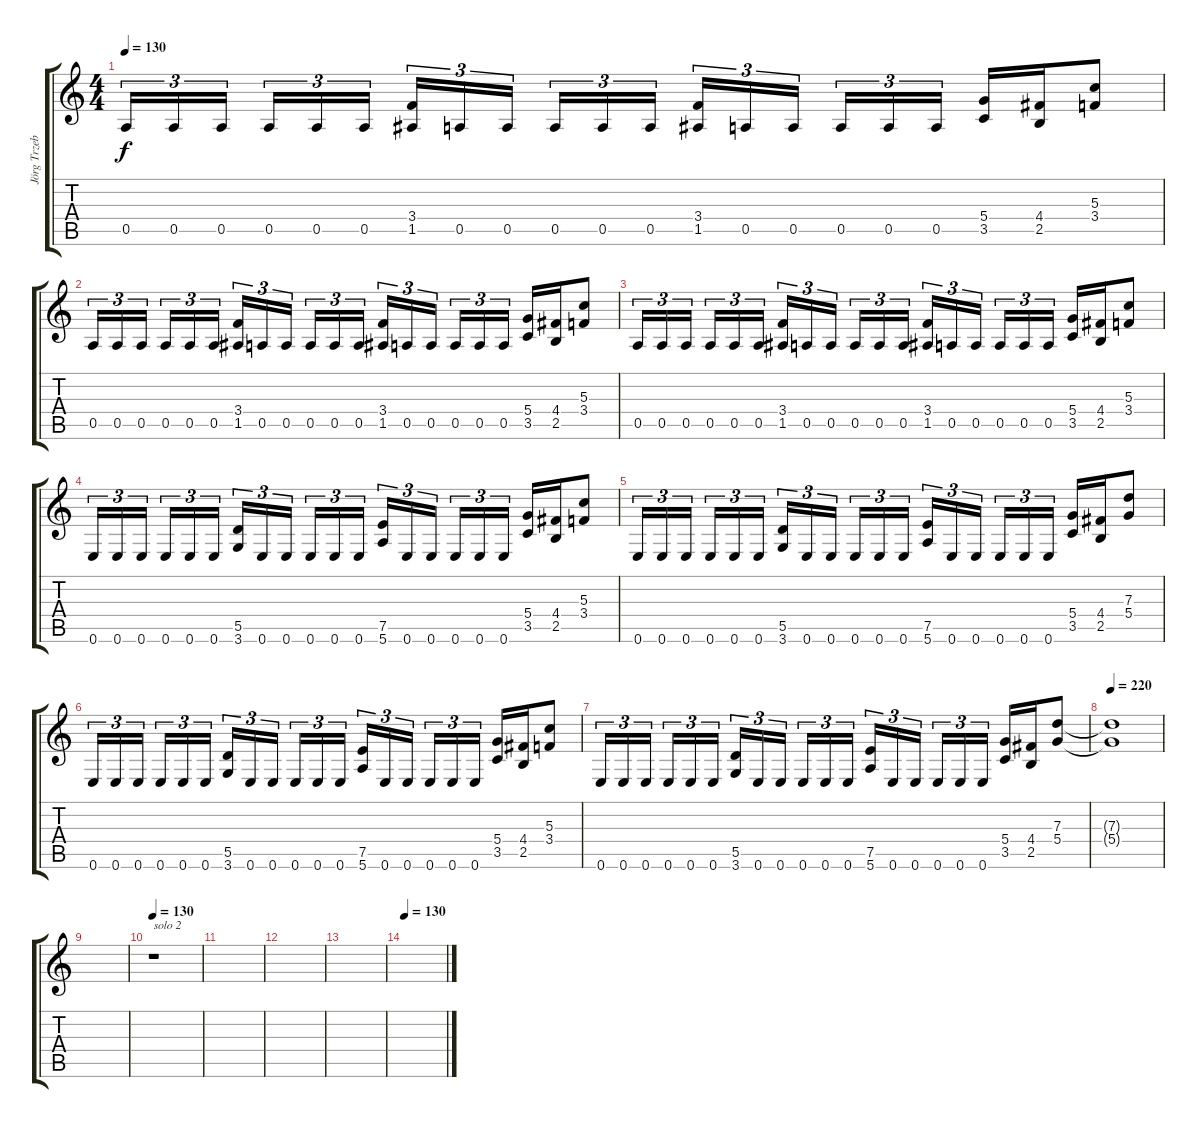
\track ("Jörg Trzebiatowski " "Jörg Trzeb") {instrument distortionguitar}
\staff {score tabs}
\tuning (E4 B3 G3 D3 A2 E2) {hide}
\ts (4 4)
\tempo 130
\clef g2
\ks c
0.5.16{tu (3 2) dy f} 0.5.16{tu (3 2)} 0.5.16{tu (3 2)} 0.5.16{tu (3 2)} 0.5.16{tu (3 2)} 0.5.16{tu (3 2)} (3.4 1.5).16{tu (3 2)} 0.5.16{tu (3 2)} 0.5.16{tu (3 2)} 0.5.16{tu (3 2)} 0.5.16{tu (3 2)} 0.5.16{tu (3 2)} (3.4 1.5).16{tu (3 2)} 0.5.16{tu (3 2)} 0.5.16{tu (3 2)} 0.5.16{tu (3 2)} 0.5.16{tu (3 2)} 0.5.16{tu (3 2)} (5.4 3.5).16 (4.4 2.5).16 (5.3 3.4).8 |
0.5.16{tu (3 2)} 0.5.16{tu (3 2)} 0.5.16{tu (3 2)} 0.5.16{tu (3 2)} 0.5.16{tu (3 2)} 0.5.16{tu (3 2)} (3.4 1.5).16{tu (3 2)} 0.5.16{tu (3 2)} 0.5.16{tu (3 2)} 0.5.16{tu (3 2)} 0.5.16{tu (3 2)} 0.5.16{tu (3 2)} (3.4 1.5).16{tu (3 2)} 0.5.16{tu (3 2)} 0.5.16{tu (3 2)} 0.5.16{tu (3 2)} 0.5.16{tu (3 2)} 0.5.16{tu (3 2)} (5.4 3.5).16 (4.4 2.5).16 (5.3 3.4).8 |
0.5.16{tu (3 2)} 0.5.16{tu (3 2)} 0.5.16{tu (3 2)} 0.5.16{tu (3 2)} 0.5.16{tu (3 2)} 0.5.16{tu (3 2)} (3.4 1.5).16{tu (3 2)} 0.5.16{tu (3 2)} 0.5.16{tu (3 2)} 0.5.16{tu (3 2)} 0.5.16{tu (3 2)} 0.5.16{tu (3 2)} (3.4 1.5).16{tu (3 2)} 0.5.16{tu (3 2)} 0.5.16{tu (3 2)} 0.5.16{tu (3 2)} 0.5.16{tu (3 2)} 0.5.16{tu (3 2)} (5.4 3.5).16 (4.4 2.5).16 (5.3 3.4).8 |
0.6.16{tu (3 2)} 0.6.16{tu (3 2)} 0.6.16{tu (3 2)} 0.6.16{tu (3 2)} 0.6.16{tu (3 2)} 0.6.16{tu (3 2)} (5.5 3.6).16{tu (3 2)} 0.6.16{tu (3 2)} 0.6.16{tu (3 2)} 0.6.16{tu (3 2)} 0.6.16{tu (3 2)} 0.6.16{tu (3 2)} (7.5 5.6).16{tu (3 2)} 0.6.16{tu (3 2)} 0.6.16{tu (3 2)} 0.6.16{tu (3 2)} 0.6.16{tu (3 2)} 0.6.16{tu (3 2)} (5.4 3.5).16 (4.4 2.5).16 (5.3 3.4).8 |
0.6.16{tu (3 2)} 0.6.16{tu (3 2)} 0.6.16{tu (3 2)} 0.6.16{tu (3 2)} 0.6.16{tu (3 2)} 0.6.16{tu (3 2)} (5.5 3.6).16{tu (3 2)} 0.6.16{tu (3 2)} 0.6.16{tu (3 2)} 0.6.16{tu (3 2)} 0.6.16{tu (3 2)} 0.6.16{tu (3 2)} (7.5 5.6).16{tu (3 2)} 0.6.16{tu (3 2)} 0.6.16{tu (3 2)} 0.6.16{tu (3 2)} 0.6.16{tu (3 2)} 0.6.16{tu (3 2)} (5.4 3.5).16 (4.4 2.5).16 (7.3 5.4).8 |
0.6.16{tu (3 2)} 0.6.16{tu (3 2)} 0.6.16{tu (3 2)} 0.6.16{tu (3 2)} 0.6.16{tu (3 2)} 0.6.16{tu (3 2)} (5.5 3.6).16{tu (3 2)} 0.6.16{tu (3 2)} 0.6.16{tu (3 2)} 0.6.16{tu (3 2)} 0.6.16{tu (3 2)} 0.6.16{tu (3 2)} (7.5 5.6).16{tu (3 2)} 0.6.16{tu (3 2)} 0.6.16{tu (3 2)} 0.6.16{tu (3 2)} 0.6.16{tu (3 2)} 0.6.16{tu (3 2)} (5.4 3.5).16 (4.4 2.5).16 (5.3 3.4).8 |
0.6.16{tu (3 2)} 0.6.16{tu (3 2)} 0.6.16{tu (3 2)} 0.6.16{tu (3 2)} 0.6.16{tu (3 2)} 0.6.16{tu (3 2)} (5.5 3.6).16{tu (3 2)} 0.6.16{tu (3 2)} 0.6.16{tu (3 2)} 0.6.16{tu (3 2)} 0.6.16{tu (3 2)} 0.6.16{tu (3 2)} (7.5 5.6).16{tu (3 2)} 0.6.16{tu (3 2)} 0.6.16{tu (3 2)} 0.6.16{tu (3 2)} 0.6.16{tu (3 2)} 0.6.16{tu (3 2)} (5.4 3.5).16 (4.4 2.5).16 (7.3 5.4).8 |
\tempo 220
(7.3{t} 5.4{t}).1 |
|
\tempo 130
r.1{txt "solo 2"} |
|
|
|
\tempo 130
